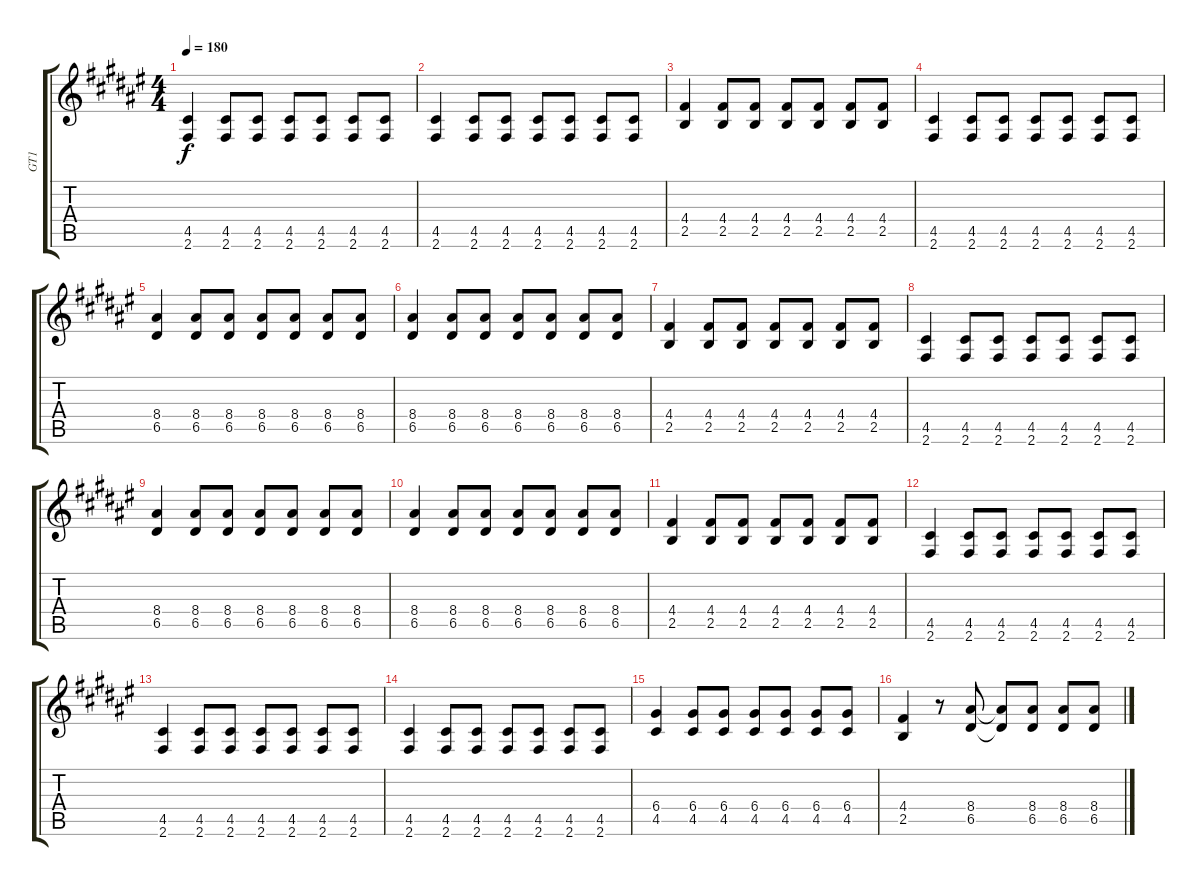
\track ("GT1" "GT1") {instrument overdrivenguitar}
\staff {score tabs}
\tuning (E4 B3 G3 D3 A2 E2) {hide}
\ts (4 4)
\tempo 180
\clef g2
\ks f#
(4.5 2.6).4{dy f} (4.5 2.6).8 (4.5 2.6).8 (4.5 2.6).8 (4.5 2.6).8 (4.5 2.6).8 (4.5 2.6).8 |
(4.5 2.6).4 (4.5 2.6).8 (4.5 2.6).8 (4.5 2.6).8 (4.5 2.6).8 (4.5 2.6).8 (4.5 2.6).8 |
(4.4 2.5).4 (4.4 2.5).8 (4.4 2.5).8 (4.4 2.5).8 (4.4 2.5).8 (4.4 2.5).8 (4.4 2.5).8 |
(4.5 2.6).4 (4.5 2.6).8 (4.5 2.6).8 (4.5 2.6).8 (4.5 2.6).8 (4.5 2.6).8 (4.5 2.6).8 |
(8.4 6.5).4 (8.4 6.5).8 (8.4 6.5).8 (8.4 6.5).8 (8.4 6.5).8 (8.4 6.5).8 (8.4 6.5).8 |
(8.4 6.5).4 (8.4 6.5).8 (8.4 6.5).8 (8.4 6.5).8 (8.4 6.5).8 (8.4 6.5).8 (8.4 6.5).8 |
(4.4 2.5).4 (4.4 2.5).8 (4.4 2.5).8 (4.4 2.5).8 (4.4 2.5).8 (4.4 2.5).8 (4.4 2.5).8 |
(4.5 2.6).4 (4.5 2.6).8 (4.5 2.6).8 (4.5 2.6).8 (4.5 2.6).8 (4.5 2.6).8 (4.5 2.6).8 |
(8.4 6.5).4 (8.4 6.5).8 (8.4 6.5).8 (8.4 6.5).8 (8.4 6.5).8 (8.4 6.5).8 (8.4 6.5).8 |
(8.4 6.5).4 (8.4 6.5).8 (8.4 6.5).8 (8.4 6.5).8 (8.4 6.5).8 (8.4 6.5).8 (8.4 6.5).8 |
(4.4 2.5).4 (4.4 2.5).8 (4.4 2.5).8 (4.4 2.5).8 (4.4 2.5).8 (4.4 2.5).8 (4.4 2.5).8 |
(4.5 2.6).4 (4.5 2.6).8 (4.5 2.6).8 (4.5 2.6).8 (4.5 2.6).8 (4.5 2.6).8 (4.5 2.6).8 |
(4.5 2.6).4 (4.5 2.6).8 (4.5 2.6).8 (4.5 2.6).8 (4.5 2.6).8 (4.5 2.6).8 (4.5 2.6).8 |
(4.5 2.6).4 (4.5 2.6).8 (4.5 2.6).8 (4.5 2.6).8 (4.5 2.6).8 (4.5 2.6).8 (4.5 2.6).8 |
(6.4 4.5).4 (6.4 4.5).8 (6.4 4.5).8 (6.4 4.5).8 (6.4 4.5).8 (6.4 4.5).8 (6.4 4.5).8 |
(4.4 2.5).4 r.8 (8.4 6.5).8 (8.4{t} 6.5{t}).8 (8.4 6.5).8 (8.4 6.5).8 (8.4 6.5).8
